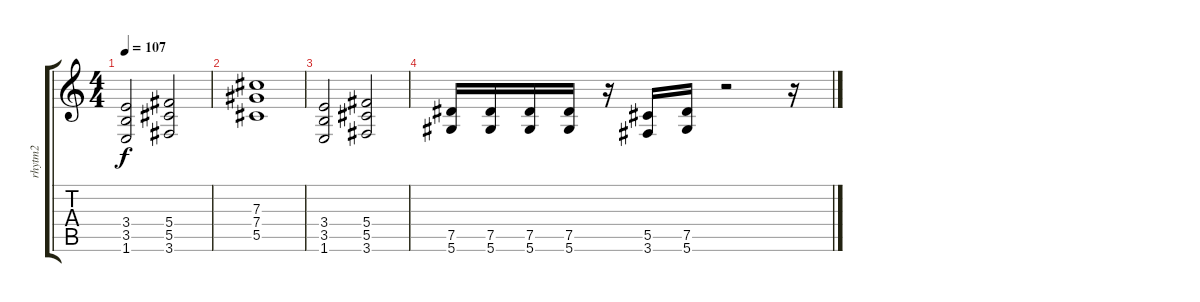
\track ("rhytm2" "rhytm2") {instrument distortionguitar}
\staff {score tabs}
\tuning (Eb4 Bb3 Gb3 Db3 Ab2 Eb2) {hide}
\ts (4 4)
\tempo 107
\clef g2
\ks c
(3.4 3.5 1.6).2{dy f} (5.4 5.5 3.6).2 |
(7.3 7.4 5.5).1 |
(3.4 3.5 1.6).2 (5.4 5.5 3.6).2 |
(7.5 5.6).16 (7.5 5.6).16 (7.5 5.6).16 (7.5 5.6).16 r.16 (5.5 3.6).16 (7.5 5.6).16 r.2 r.16
